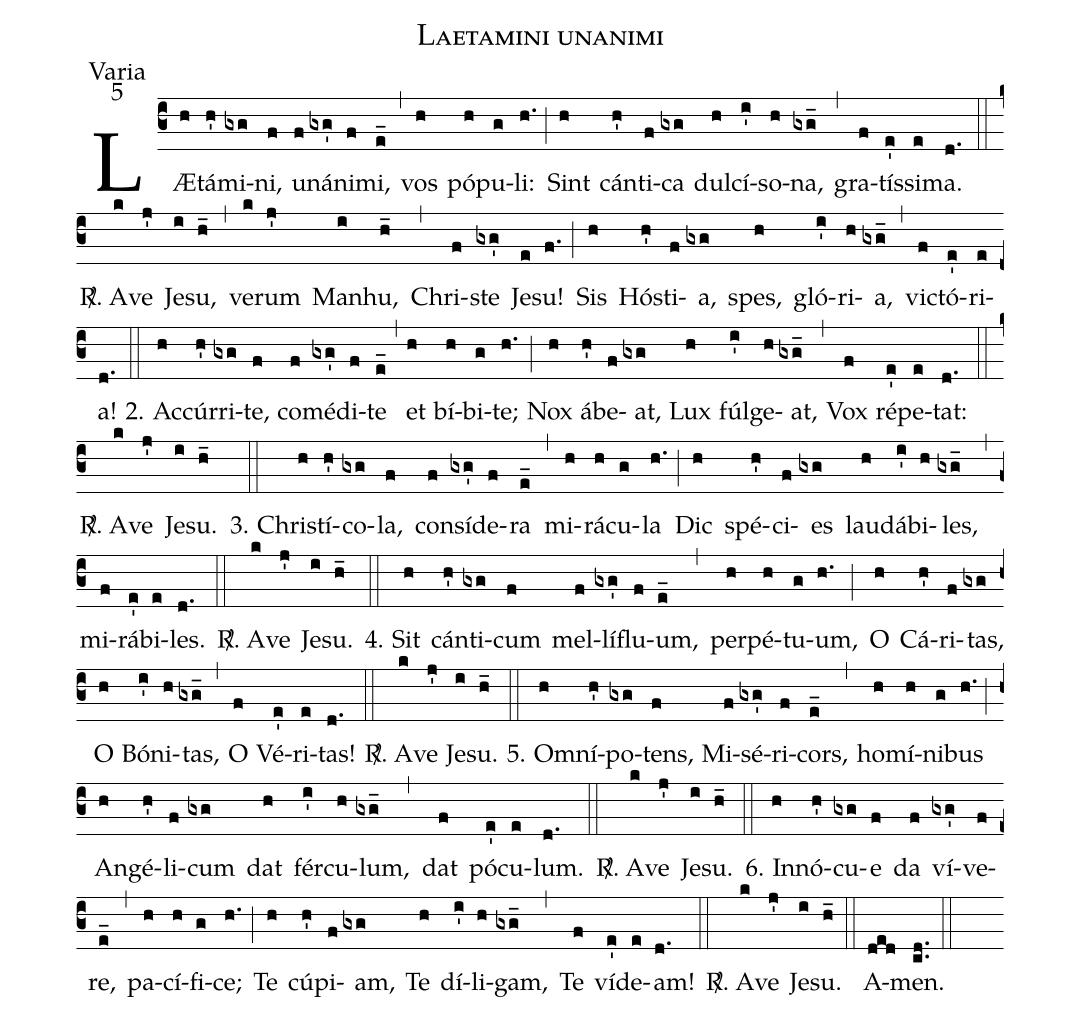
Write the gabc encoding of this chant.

name:Laetamini unanimi;
office-part:Varia;
mode:5;
%%
(c3)LÆ(h)tá(h')mi(gxg)ni,(f) u(f)ná(gxg')ni(f)mi,(e_) (,) vos(h) pó(h)pu(g)li:(h.) (;) Sint(h) cán(h')ti(f)ca(gxg) dul(h)cí(i')so(h)na,(gxg_) (,) gra(f)tís(e')si(e)ma.(d.) (::)
<sp>R/</sp>. A(k)ve(j') Je(i)su,(h_) (,) ve(k)rum(j') Man(i)hu,(h_) (,) Chri(f)ste(gxg') Je(e)su!(f.) (;) Sis(h) Hó(h')sti(f)a,(gxg) spes,(h) gló(i')ri(h)a,(gxg_) (,) vi(f)ctó(e')ri(e)a!(d.) (::)
2. Ac(h)cúr(h')ri(gxg)te,(f) co(f)mé(gxg')di(f)te(e_) (,) et(h) bí(h)bi(g)te;(h.) (;) Nox(h) á(h')be(f)at,(gxg) Lux(h) fúl(i')ge(h)at,(gxg_) (,) Vox(f) ré(e')pe(e)tat:(d.) (::)
<sp>R/</sp>. A(k)ve(j') Je(i)su.(h_) (::)
3. Chri(h)stí(h')co(gxg)la,(f) con(f)sí(gxg')de(f)ra(e_) (,) mi(h)rá(h)cu(g)la(h.) (;) Dic(h) spé(h')ci(f)es(gxg) lau(h)dá(i')bi(h)les,(gxg_) (,) mi(f)rá(e')bi(e)les.(d.) (::)
<sp>R/</sp>. A(k)ve(j') Je(i)su.(h_) (::)
4. Sit(h) cán(h')ti(gxg)cum(f) mel(f)lí(gxg')flu(f)um,(e_) (,) per(h)pé(h)tu(g)um,(h.) (;) O(h) Cá(h')ri(f)tas,(gxg) O(h) Bó(i')ni(h)tas,(gxg_) (,) O(f) Vé(e')ri(e)tas!(d.) (::)
<sp>R/</sp>. A(k)ve(j') Je(i)su.(h_) (::)
5. Om(h)ní(h')po(gxg)tens,(f) Mi(f)sé(gxg')ri(f)cors,(e_) (,) ho(h)mí(h)ni(g)bus(h.) (;) An(h)gé(h')li(f)cum(gxg) dat(h) fér(i')cu(h)lum,(gxg_) (,) dat(f) pó(e')cu(e)lum.(d.) (::)
<sp>R/</sp>. A(k)ve(j') Je(i)su.(h_) (::)
6. In(h)nó(h')cu(gxg)e(f) da(f) ví(gxg')ve(f)re,(e_) (,) pa(h)cí(h)fi(g)ce;(h.) (;) Te(h) cú(h')pi(f)am,(gxg) Te(h) dí(i')li(h)gam,(gxg_) (,) Te(f) ví(e')de(e)am!(d.) (::)
<sp>R/</sp>. A(k)ve(j') Je(i)su.(h_) (::)
A(ded)men.(cd..) (::)
